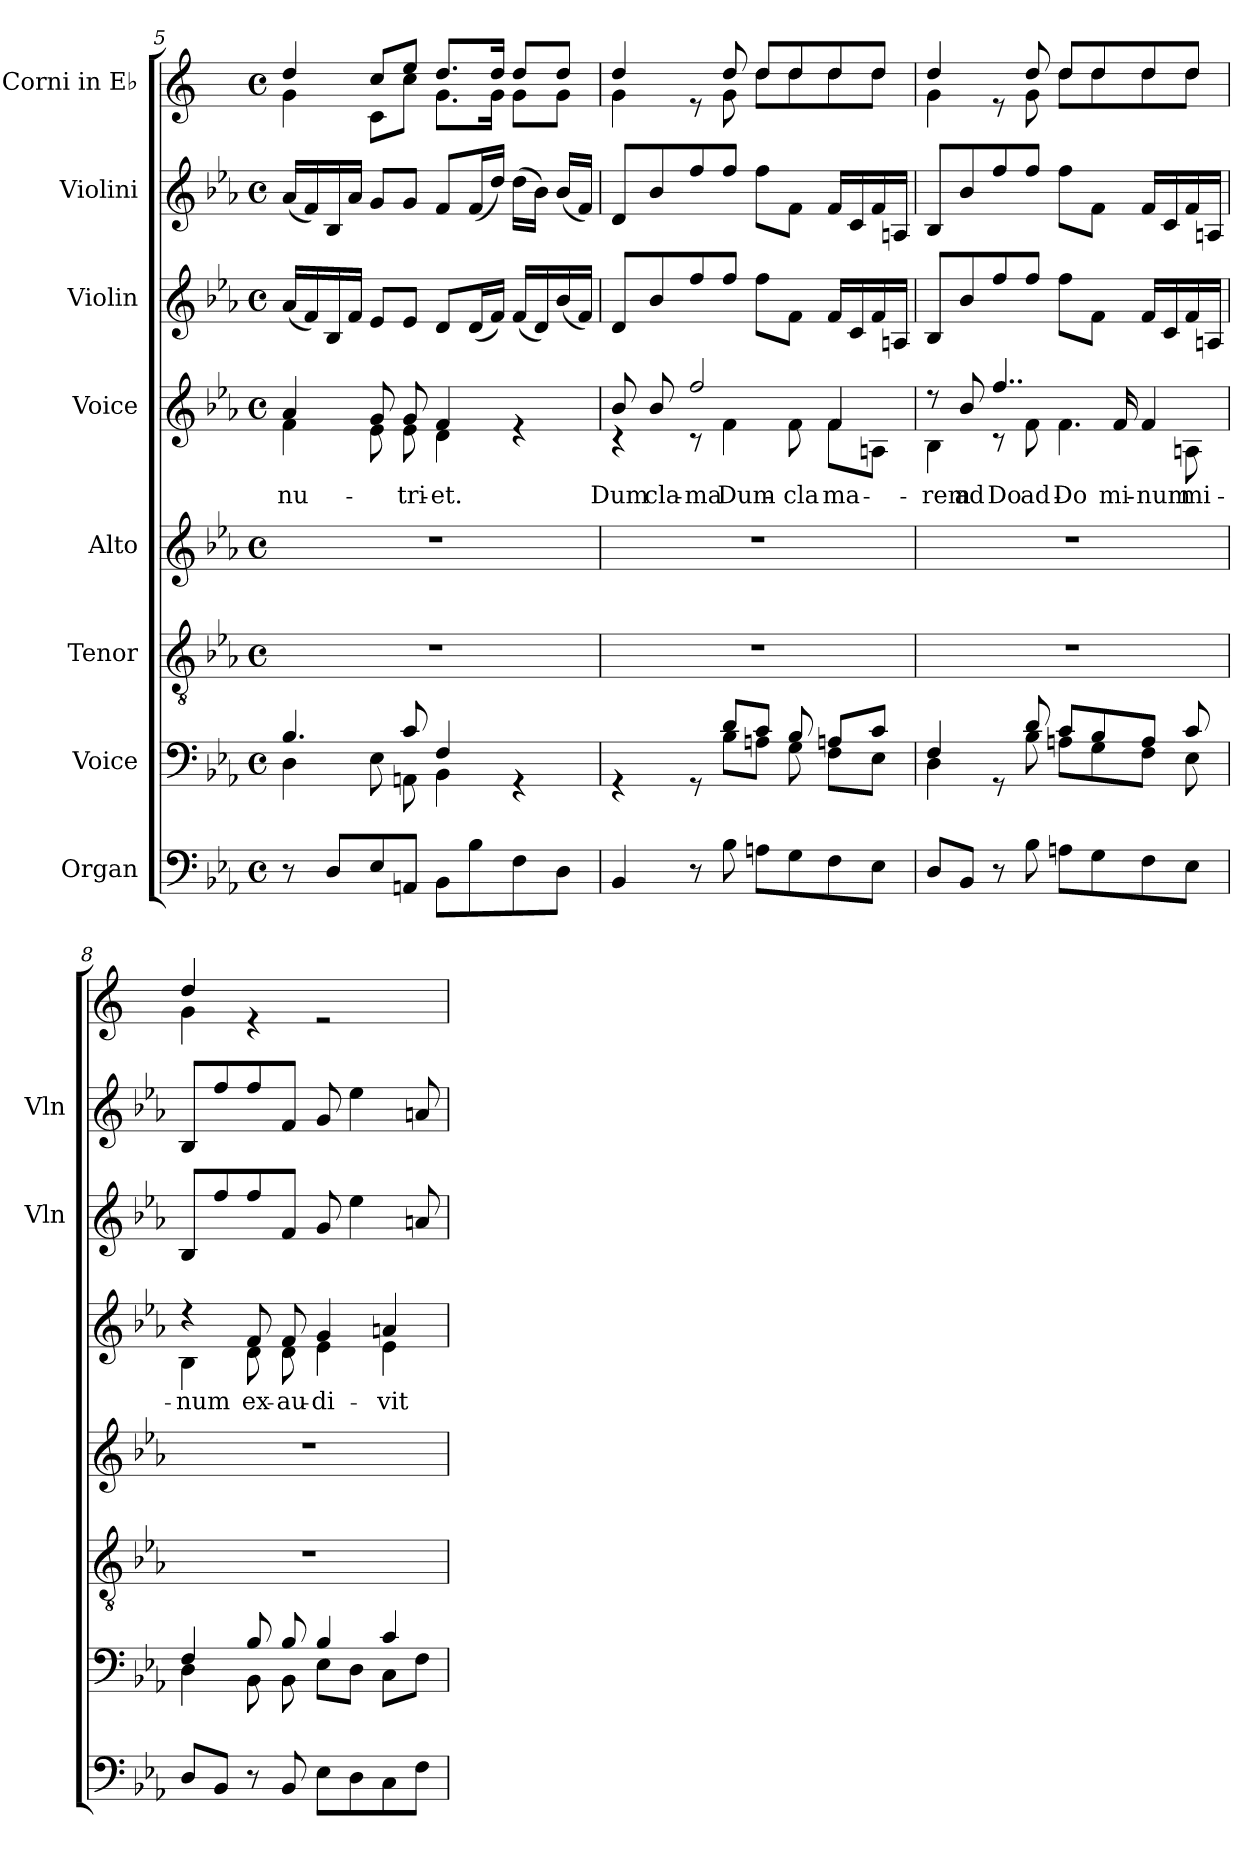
**kern	**kern	**kern	**kern	**kern	**text	**kern	**kern	**kern
*part8	*part7	*part6	*part5	*part4	*part4	*part3	*part2	*part1
*staff8	*staff7	*staff6	*staff5	*staff4	*staff4	*staff3	*staff2	*staff1
*I"Organ	*I"Voice	*I"Tenor	*I"Alto	*I"Voice	*	*I"Violin	*I"Violini	*I"Corni in E♭
*	*	*	*	*	*	*I'Vln	*I'Vln	*
*clefF4	*clefF4	*clefGv2	*clefG2	*clefG2	*	*clefG2	*clefG2	*clefG2
*	*	*	*	*	*	*	*	*ITrd4c7
*k[b-e-a-]	*k[b-e-a-]	*k[b-e-a-]	*k[b-e-a-]	*k[b-e-a-]	*	*k[b-e-a-]	*k[b-e-a-]	*k[b-]
*M4/4	*M4/4	*M4/4	*M4/4	*M4/4	*	*M4/4	*M4/4	*M4/4
*met(c)	*met(c)	*met(c)	*met(c)	*met(c)	*	*met(c)	*met(c)	*met(c)
=5	=5	=5	=5	=5	=5	=5	=5	=5
*	*^	*	*	*	*	*	*	*
!	!	!	!	!	!	!LO:LY:b	!	!	!
*	*	*	*	*	*^	*	*	*	*^
8r	4.B-/	4D\	1r	1r	4a-/	4f\	-nu-	(16a-/LL	(16a-/LL	4g/	4c\
.	.	.	.	.	.	.	.	16f/)	16f/)	.	.
8D/L	.	.	.	.	.	.	.	16B-/	16B-/	.	.
.	.	.	.	.	.	.	.	16f/JJ	16a-/JJ	.	.
8E-/	.	8E-\	.	.	8g/	8e-\	.	8e-/L	8g/L	8f/L	8F\L
!	!	!	!	!	!	!	!LO:LY:b	!	!	!	!
8AAn/J	8c/	8AAn\	.	.	8g/	8e-\	-tri-	8e-/J	8g/J	8a/J	8f\J
!	!	!	!	!	!	!	!LO:LY:b	!	!	!	!
8BB-\L	4F/	4BB-\	.	.	4f/	4d\	-et.	8d/L	8f/L	8.g/L	8.c\L
8B-\	.	.	.	.	.	.	.	(16d/L	(16f/L	.	.
.	.	.	.	.	.	.	.	16f/JJ)	16dd/JJ)	16g/Jk	16c\Jk
8F\	4rGG	4ryy	.	.	4re	4ryy	.	(16f/LL	(16dd\LL	8g/L	8c\L
.	.	.	.	.	.	.	.	16d/)	16b-\JJ)	.	.
8D\J	.	.	.	.	.	.	.	(16b-/	(16b-/LL	8g/J	8c\J
.	.	.	.	.	.	.	.	16f/JJ)	16f/JJ)	.	.
=6	=6	=6	=6	=6	=6	=6	=6	=6	=6	=6	=6
!	!	!	!	!	!	!	!LO:LY:b	!	!	!	!
4BB-/	4rGG	4.ryy	1r	1r	8b-/	4r	Dum	8d/L	8d/L	4g/	4c\
!	!	!	!	!	!	!	!LO:LY:b	!	!	!	!
.	.	.	.	.	8b-/	.	cla-	8b-/	8b-/	.	.
!	!	!	!	!	!	!	!LO:LY:b	!	!	!	!
8r	8rGG	.	.	.	2ff/	8r	-ma-	8ff/	8ff/	8re	8ryy
!	!	!	!	!	!	!	!LO:LY:b	!	!	!	!
8B-\	8d/L	8B-\L	.	.	.	4f\	Dum	8ff/J	8ff/J	8g/	8c\
8An\L	8c/J	8An\J	.	.	.	.	.	8ff\L	8ff\L	8g/L	8g\L
!	!	!	!	!	!	!	!LO:LY:b	!	!	!	!
8G\	8B-/	8G\	.	.	.	8f\	cla-	8f\J	8f\J	8g/	8g\
!	!	!	!	!	!	!	!LO:LY:b	!	!	!	!
!	!	!	!	!	!	!	!LO:LY:b	!	!	!	!
8F\	8An/L	8F\L	.	.	4f/	8f\L	-ma-	16f/LL	16f/LL	8g/	8g\
.	.	.	.	.	.	.	.	16c/	16c/	.	.
8E-\J	8c/J	8E-\J	.	.	.	8An\J	.	16f/	16f/	8g/J	8g\J
.	.	.	.	.	.	.	.	16An/JJ	16An/JJ	.	.
!!LO:PB:g=z	!!
=7	=7	=7	=7	=7	=7	=7	=7	=7	=7	=7	=7
!	!	!	!	!	!	!	!LO:LY:b	!	!	!	!
8D/L	4F/	4D\	1r	1r	8r	4B-\	-rem	8B-/L	8B-/L	4g/	4c\
!	!	!	!	!	!	!	!LO:LY:b	!	!	!	!
8BB-/J	.	.	.	.	8b-/	.	ad	8b-/	8b-/	.	.
!	!	!	!	!	!	!	!LO:LY:b	!	!	!	!
8r	8rGG	8ryy	.	.	4..ff/	8r	Do-	8ff/	8ff/	8re	8ryy
!	!	!	!	!	!	!	!LO:LY:b	!	!	!	!
8B-\	8d/	8B-\	.	.	.	8f\	ad	8ff/J	8ff/J	8g/	8c\
!	!	!	!	!	!	!	!LO:LY:b	!	!	!	!
8An\L	8c/L	8An\L	.	.	.	4.f\	Do-	8ff\L	8ff\L	8g/L	8g\L
8G\	8B-/	8G\	.	.	.	.	.	8f\J	8f\J	8g/	8g\
!	!	!	!	!	!	!	!LO:LY:b	!	!	!	!
.	.	.	.	.	16f/	.	-mi-	.	.	.	.
!	!	!	!	!	!	!	!LO:LY:b	!	!	!	!
8F\	8A/J	8F\J	.	.	4f/	.	-num	16f/LL	16f/LL	8g/	8g\
.	.	.	.	.	.	.	.	16c/	16c/	.	.
!	!	!	!	!	!	!	!LO:LY:b	!	!	!	!
8E-\J	8c/	8E-\	.	.	.	8An\	-mi-	16f/	16f/	8g/J	8g\J
.	.	.	.	.	.	.	.	16An/JJ	16An/JJ	.	.
=8	=8	=8	=8	=8	=8	=8	=8	=8	=8	=8	=8
!	!	!	!	!	!	!	!LO:LY:b	!	!	!	!
8D/L	4F/	4D\	1r	1r	4r	4B-\	-num	8B-/L	8B-/L	4g/	4c\
8BB-/J	.	.	.	.	.	.	.	8ff/	8ff/	.	.
!	!	!	!	!	!	!	!LO:LY:b	!	!	!	!
8r	8B-/	8BB-\	.	.	8f/	8d\	ex-	8ff/	8ff/	4re	2.ryy
!	!	!	!	!	!	!	!LO:LY:b	!	!	!	!
8BB-/	8B-/	8BB-\	.	.	8f/	8d\	-au-	8f/J	8f/J	.	.
!	!	!	!	!	!	!	!LO:LY:b	!	!	!	!
8E-\L	4B-/	8E-\L	.	.	4g/	4e-\	-di-	8g/	8g/	2re	.
8D\	.	8D\J	.	.	.	.	.	4ee-\	4ee-\	.	.
!	!	!	!	!	!	!	!LO:LY:b	!	!	!	!
8C\	4c/	8C\L	.	.	4an/	4e-\	-vit	.	.	.	.
8F\J	.	8F\J	.	.	.	.	.	8an/	8an/	.	.
*	*v	*v	*	*	*v	*v	*	*	*	*v	*v
=	=	=	=	=	=	=	=	=
*-	*-	*-	*-	*-	*-	*-	*-	*-
